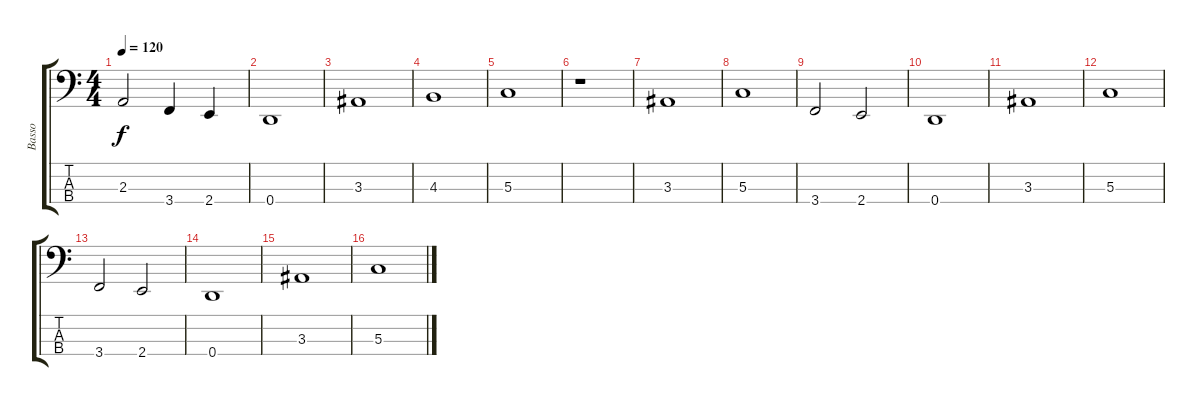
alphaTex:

\track ("Basso" "Basso") {instrument electricbassfinger}
\staff {score tabs}
\tuning (F2 C2 G1 D1) {hide}
\ts (4 4)
\tempo 120
\clef f4
\ks c
2.3.2{dy f} 3.4.4 2.4.4 |
0.4.1 |
3.3.1 |
4.3.1 |
5.3.1 |
r.1 |
3.3.1 |
5.3.1 |
3.4.2 2.4.2 |
0.4.1 |
3.3.1 |
5.3.1 |
3.4.2 2.4.2 |
0.4.1 |
3.3.1 |
5.3.1
